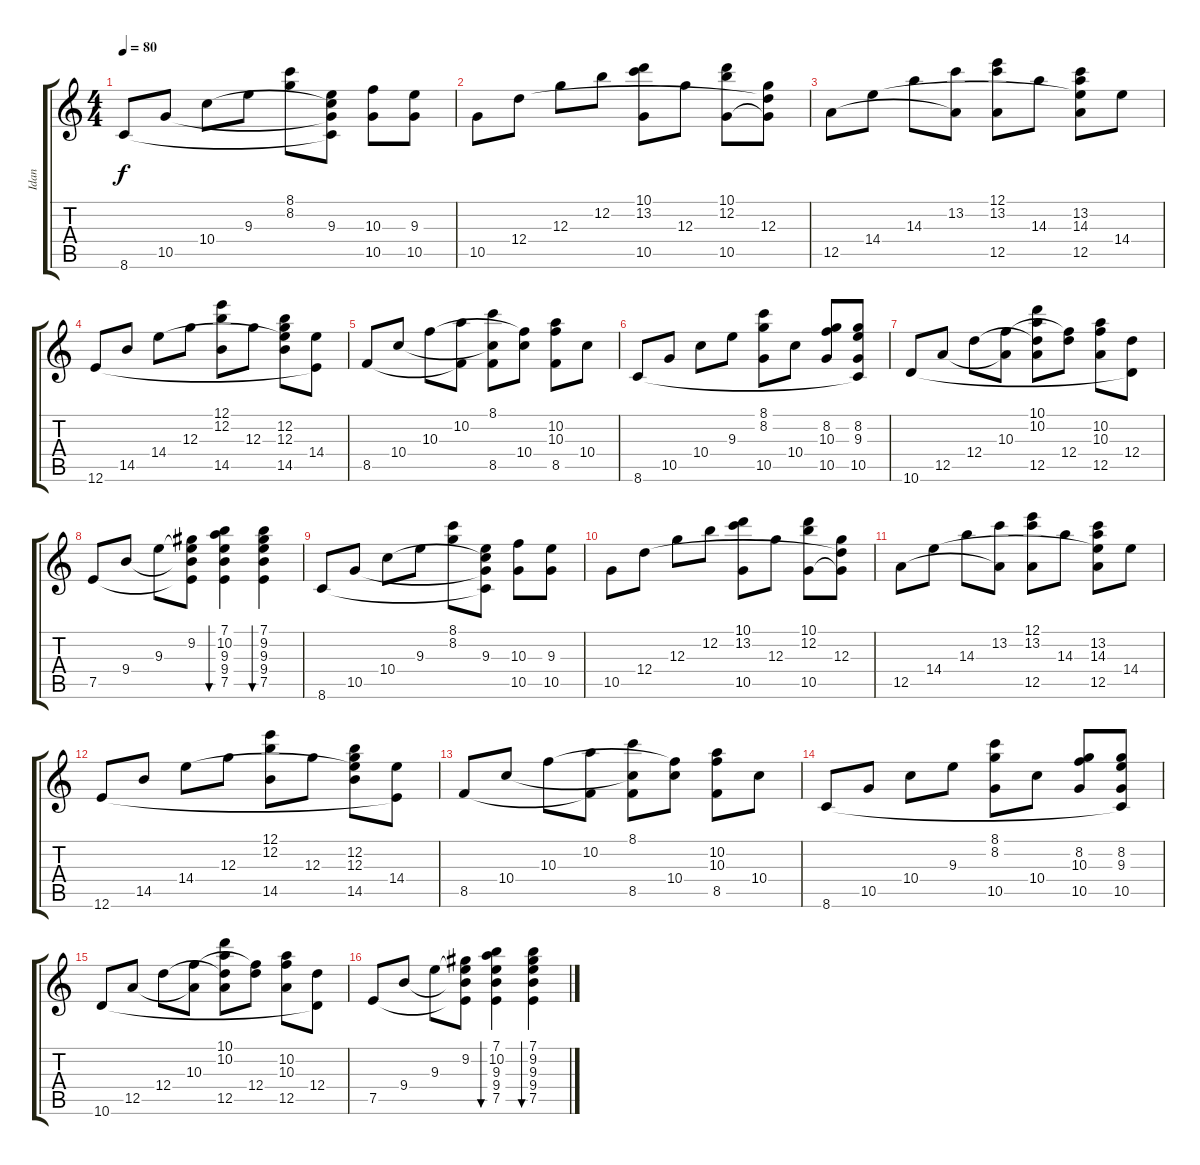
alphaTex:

\track ("Idan" "Idan") {instrument acousticguitarsteel}
\staff {score tabs}
\tuning (E4 B3 G3 D3 A2 E2) {hide}
\ts (4 4)
\tempo 80
\clef g2
\ks c
8.6.8{dy f} 10.5.8 10.4.8 9.3.8 (8.1 8.2).8 (9.3 10.4{t} 10.5{t} 8.6{t}).8 (10.3 10.5).8 (9.3 10.5).8 |
10.5.8 12.4.8 12.3.8 12.2.8 (10.1 13.2 10.5).8 12.3.8 (10.1 12.2 10.5).8 (12.3 12.4{t} 10.5{t}).8 |
12.5.8 14.4.8 14.3.8 (13.2 12.5{t}).8 (12.1 13.2 12.5).8 14.3.8 (13.2 14.3 14.4{t} 12.5).8 14.4.8 |
12.6.8 14.5.8 14.4.8 12.3.8 (12.1 12.2 14.5).8 12.3.8 (12.2 12.3 14.4{t} 14.5).8 (14.4 12.6{t}).8 |
8.5.8 10.4.8 10.3.8 (10.2 8.5{t}).8 (8.1 10.4{t} 8.5).8 (10.3{t} 10.4).8 (10.2 10.3 8.5).8 10.4.8 |
8.6.8 10.5.8 10.4.8 9.3.8 (8.1 8.2 10.5).8 10.4.8 (8.2 10.3 10.5).8 (8.2 9.3 10.5 8.6{t}).8 |
10.6.8 12.5.8 12.4.8 (10.3 12.5{t}).8 (10.1 10.2 12.4{t} 12.5).8 (10.3{t} 12.4).8 (10.2 10.3 12.5).8 (12.4 10.6{t}).8 |
7.5.8 9.4.8 9.3.8 (9.2 9.3{t} 9.4{t} 7.5{t}).8 (7.1 10.2 9.3 9.4 7.5).4{bu 30} (7.1 9.2 9.3 9.4 7.5).4{bu 30} |
8.6.8 10.5.8 10.4.8 9.3.8 (8.1 8.2).8 (9.3 10.4{t} 10.5{t} 8.6{t}).8 (10.3 10.5).8 (9.3 10.5).8 |
10.5.8 12.4.8 12.3.8 12.2.8 (10.1 13.2 10.5).8 12.3.8 (10.1 12.2 10.5).8 (12.3 12.4{t} 10.5{t}).8 |
12.5.8 14.4.8 14.3.8 (13.2 12.5{t}).8 (12.1 13.2 12.5).8 14.3.8 (13.2 14.3 14.4{t} 12.5).8 14.4.8 |
12.6.8 14.5.8 14.4.8 12.3.8 (12.1 12.2 14.5).8 12.3.8 (12.2 12.3 14.4{t} 14.5).8 (14.4 12.6{t}).8 |
8.5.8 10.4.8 10.3.8 (10.2 8.5{t}).8 (8.1 10.4{t} 8.5).8 (10.3{t} 10.4).8 (10.2 10.3 8.5).8 10.4.8 |
8.6.8 10.5.8 10.4.8 9.3.8 (8.1 8.2 10.5).8 10.4.8 (8.2 10.3 10.5).8 (8.2 9.3 10.5 8.6{t}).8 |
10.6.8 12.5.8 12.4.8 (10.3 12.5{t}).8 (10.1 10.2 12.4{t} 12.5).8 (10.3{t} 12.4).8 (10.2 10.3 12.5).8 (12.4 10.6{t}).8 |
7.5.8 9.4.8 9.3.8 (9.2 9.3{t} 9.4{t} 7.5{t}).8 (7.1 10.2 9.3 9.4 7.5).4{bu 30} (7.1 9.2 9.3 9.4 7.5).4{bu 30}
